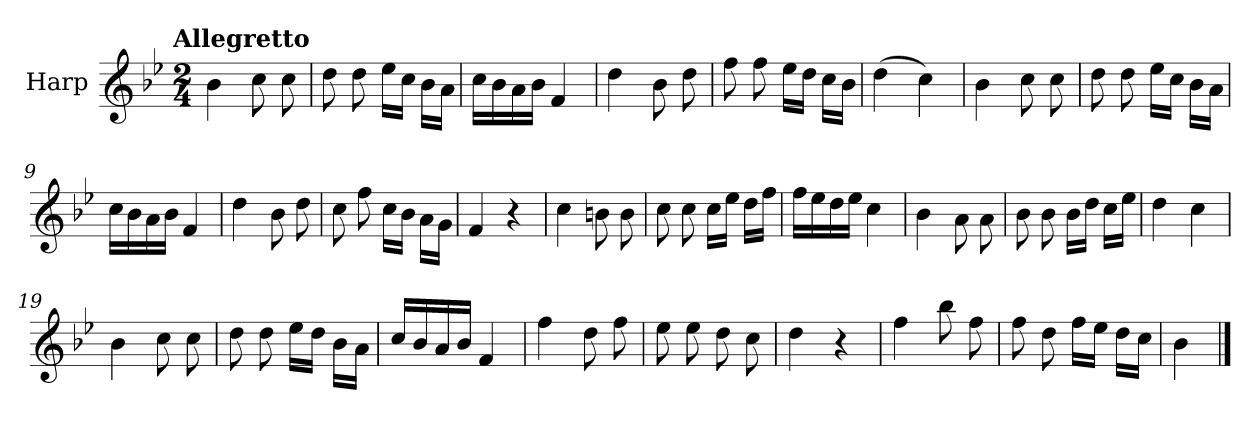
**kern
*part1
*staff1
*I"Harp
*I'Hrp.
*clefG2
*k[b-e-]
!!LO:TX:omd:t=Allegretto
*M2/4
*MM116
=1
4b-\
8cc\
8cc\
=2
8dd\
8dd\
16ee-\LL
16cc\JJ
16b-\LL
16a\JJ
=3
16cc\LL
16b-\
16a\
16b-\JJ
4f/
=4
4dd\
8b-\
8dd\
=5
8ff\
8ff\
16ee-\LL
16dd\JJ
16cc\LL
16b-\JJ
=6
(>4dd\
4cc\)
=7
4b-\
8cc\
8cc\
=8
8dd\
8dd\
16ee-\LL
16cc\JJ
16b-\LL
16a\JJ
!!LO:LB:g=z
=9
16cc\LL
16b-\
16a\
16b-\JJ
4f/
=10
4dd\
8b-\
8dd\
=11
8cc\
8ff\
16cc\LL
16b-\JJ
16a\LL
16g\JJ
=12
4f/
4r
=13
4cc\
8bn\
8b\
=14
8cc\
8cc\
16cc\LL
16ee-\JJ
16dd\LL
16ff\JJ
=15
16ff\LL
16ee-\
16dd\
16ee-\JJ
4cc\
=16
4b-\
8a\
8a\
=17
8b-\
8b-\
16b-\LL
16dd\JJ
16cc\LL
16ee-\JJ
!!LO:LB:g=z
=18
4dd\
4cc\
=19
4b-\
8cc\
8cc\
=20
8dd\
8dd\
16ee-\LL
16dd\JJ
16b-\LL
16a\JJ
=21
16cc/LL
16b-/
16a/
16b-/JJ
4f/
=22
4ff\
8dd\
8ff\
=23
8ee-\
8ee-\
8dd\
8cc\
=24
4dd\
4r
=25
4ff\
8bb-\
8ff\
=26
8ff\
8dd\
16ff\LL
16ee-\JJ
16dd\LL
16cc\JJ
=27
4b-\
==
*-
